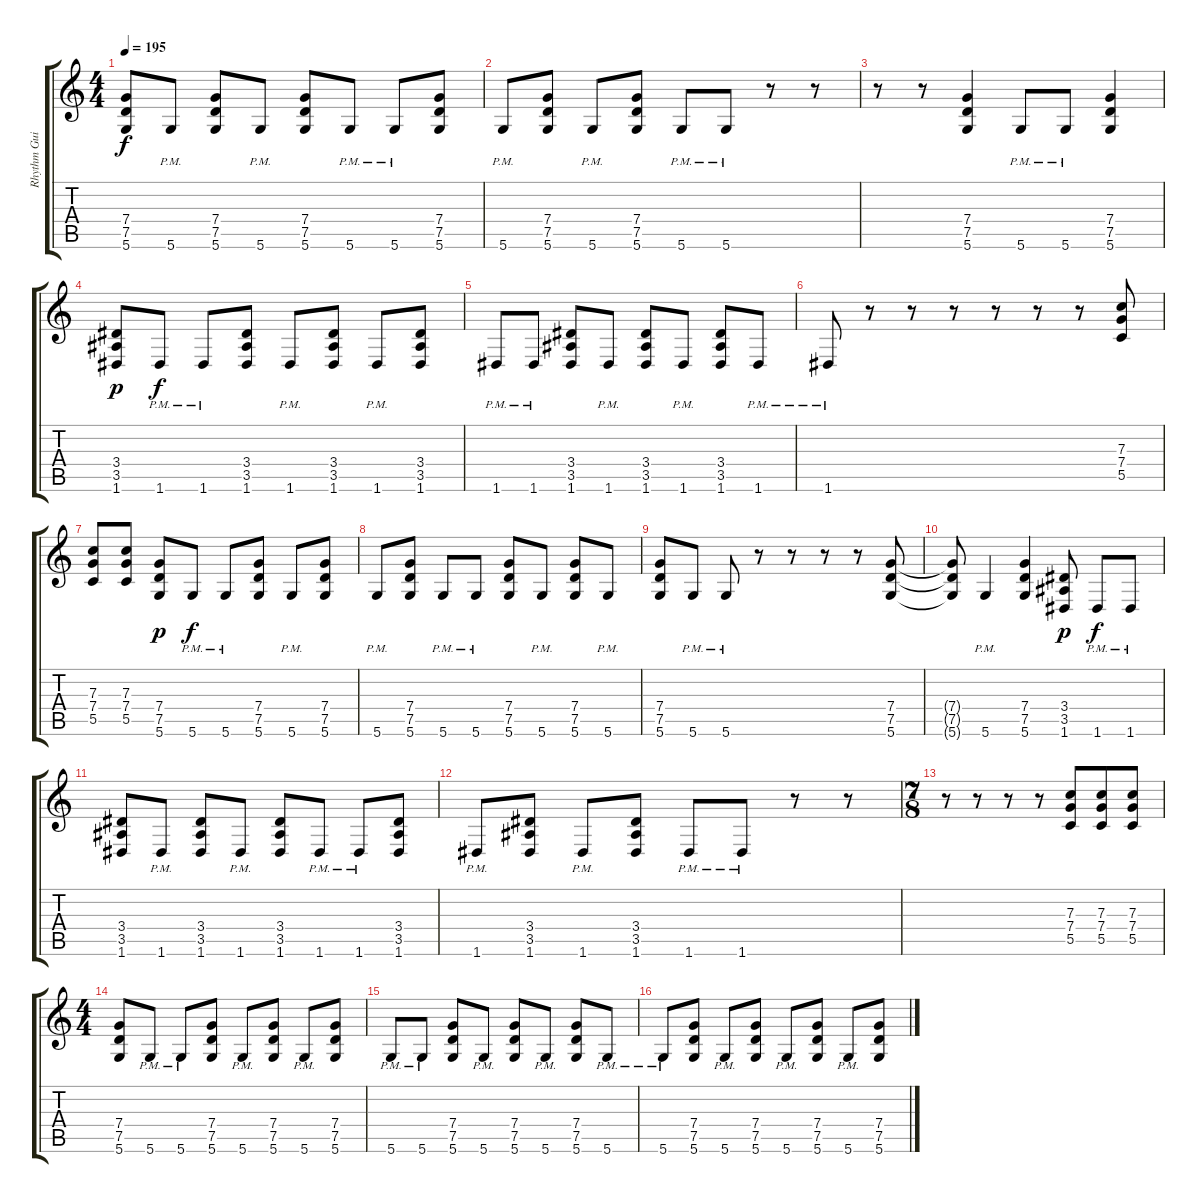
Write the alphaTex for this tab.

\track ("Rhythm Guitar" "Rhythm Gui") {instrument overdrivenguitar}
\staff {score tabs}
\tuning (D4 A3 F3 C3 G2 D2) {hide}
\ts (4 4)
\tempo 195
\clef g2
\ks c
(7.4 7.5 5.6).8{dy f} 5.6{pm}.8 (7.4 7.5 5.6).8 5.6{pm}.8 (7.4 7.5 5.6).8 5.6{pm}.8 5.6{pm}.8 (7.4 7.5 5.6).8 |
5.6{pm}.8 (7.4 7.5 5.6).8 5.6{pm}.8 (7.4 7.5 5.6).8 5.6{pm}.8 5.6{pm}.8 r.8 r.8 |
r.8 r.8 (7.4 7.5 5.6).4 5.6{pm}.8 5.6{pm}.8 (7.4 7.5 5.6).4 |
(3.4 3.5 1.6).8{dy p} 1.6{pm}.8{dy f} 1.6{pm}.8 (3.4 3.5 1.6).8 1.6{pm}.8 (3.4 3.5 1.6).8 1.6{pm}.8 (3.4 3.5 1.6).8 |
1.6{pm}.8 1.6{pm}.8 (3.4 3.5 1.6).8 1.6{pm}.8 (3.4 3.5 1.6).8 1.6{pm}.8 (3.4 3.5 1.6).8 1.6{pm}.8 |
1.6{pm}.8 r.8 r.8 r.8 r.8 r.8 r.8 (7.3 7.4 5.5).8 |
(7.3 7.4 5.5).8 (7.3 7.4 5.5).8 (7.4 7.5 5.6).8{dy p} 5.6{pm}.8{dy f} 5.6{pm}.8 (7.4 7.5 5.6).8 5.6{pm}.8 (7.4 7.5 5.6).8 |
5.6{pm}.8 (7.4 7.5 5.6).8 5.6{pm}.8 5.6{pm}.8 (7.4 7.5 5.6).8 5.6{pm}.8 (7.4 7.5 5.6).8 5.6{pm}.8 |
(7.4 7.5 5.6).8 5.6{pm}.8 5.6{pm}.8 r.8 r.8 r.8 r.8 (7.4 7.5 5.6).8 |
(7.4{t} 7.5{t} 5.6{t}).8 5.6{pm}.4 (7.4 7.5 5.6).4 (3.4 3.5 1.6).8{dy p} 1.6{pm}.8{dy f} 1.6{pm}.8 |
(3.4 3.5 1.6).8 1.6{pm}.8 (3.4 3.5 1.6).8 1.6{pm}.8 (3.4 3.5 1.6).8 1.6{pm}.8 1.6{pm}.8 (3.4 3.5 1.6).8 |
1.6{pm}.8 (3.4 3.5 1.6).8 1.6{pm}.8 (3.4 3.5 1.6).8 1.6{pm}.8 1.6{pm}.8 r.8 r.8 |
\ts (7 8)
r.8 r.8 r.8 r.8 (7.3 7.4 5.5).8 (7.3 7.4 5.5).8 (7.3 7.4 5.5).8 |
\ts (4 4)
(7.4 7.5 5.6).8 5.6{pm}.8 5.6{pm}.8 (7.4 7.5 5.6).8 5.6{pm}.8 (7.4 7.5 5.6).8 5.6{pm}.8 (7.4 7.5 5.6).8 |
5.6{pm}.8 5.6{pm}.8 (7.4 7.5 5.6).8 5.6{pm}.8 (7.4 7.5 5.6).8 5.6{pm}.8 (7.4 7.5 5.6).8 5.6{pm}.8 |
5.6{pm}.8 (7.4 7.5 5.6).8 5.6{pm}.8 (7.4 7.5 5.6).8 5.6{pm}.8 (7.4 7.5 5.6).8 5.6{pm}.8 (7.4 7.5 5.6).8
